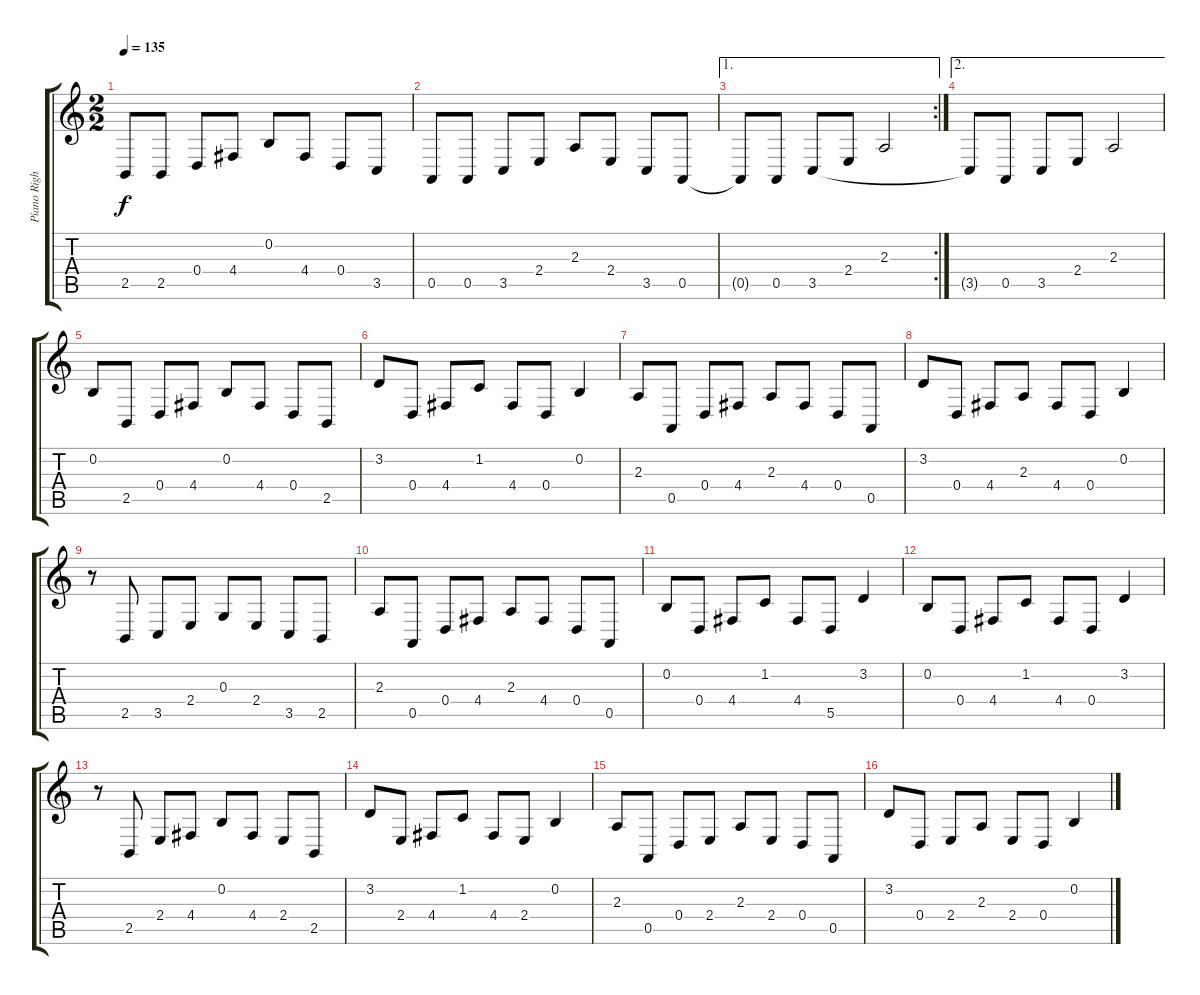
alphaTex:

\track ("Piano Right Hand" "Piano Righ") {instrument electricgrandpiano}
\staff {score tabs}
\tuning (E4 B3 G3 D3 A2 E2) {hide}
\ts (2 2)
\tempo 135
\clef g2
\ks c
2.5{t}.8{dy f} 2.5.8 0.4.8 4.4.8 0.2.8 4.4.8 0.4.8 3.5.8 |
0.5.8 0.5.8 3.5.8 2.4.8 2.3.8 2.4.8 3.5.8 0.5.8 |
\ae 1
\rc 2
0.5{t}.8 0.5.8 3.5.8 2.4.8 2.3.2 |
\ae 2
3.5{t}.8 0.5.8 3.5.8 2.4.8 2.3.2 |
0.2.8 2.5.8 0.4.8 4.4.8 0.2.8 4.4.8 0.4.8 2.5.8 |
3.2.8 0.4.8 4.4.8 1.2.8 4.4.8 0.4.8 0.2.4 |
2.3.8 0.5.8 0.4.8 4.4.8 2.3.8 4.4.8 0.4.8 0.5.8 |
3.2.8 0.4.8 4.4.8 2.3.8 4.4.8 0.4.8 0.2.4 |
r.8 2.5.8 3.5.8 2.4.8 0.3.8 2.4.8 3.5.8 2.5.8 |
2.3.8 0.5.8 0.4.8 4.4.8 2.3.8 4.4.8 0.4.8 0.5.8 |
0.2.8 0.4.8 4.4.8 1.2.8 4.4.8 5.5.8 3.2.4 |
0.2.8 0.4.8 4.4.8 1.2.8 4.4.8 0.4.8 3.2.4 |
r.8 2.5.8 2.4.8 4.4.8 0.2.8 4.4.8 2.4.8 2.5.8 |
3.2.8 2.4.8 4.4.8 1.2.8 4.4.8 2.4.8 0.2.4 |
2.3.8 0.5.8 0.4.8 2.4.8 2.3.8 2.4.8 0.4.8 0.5.8 |
3.2.8 0.4.8 2.4.8 2.3.8 2.4.8 0.4.8 0.2.4
